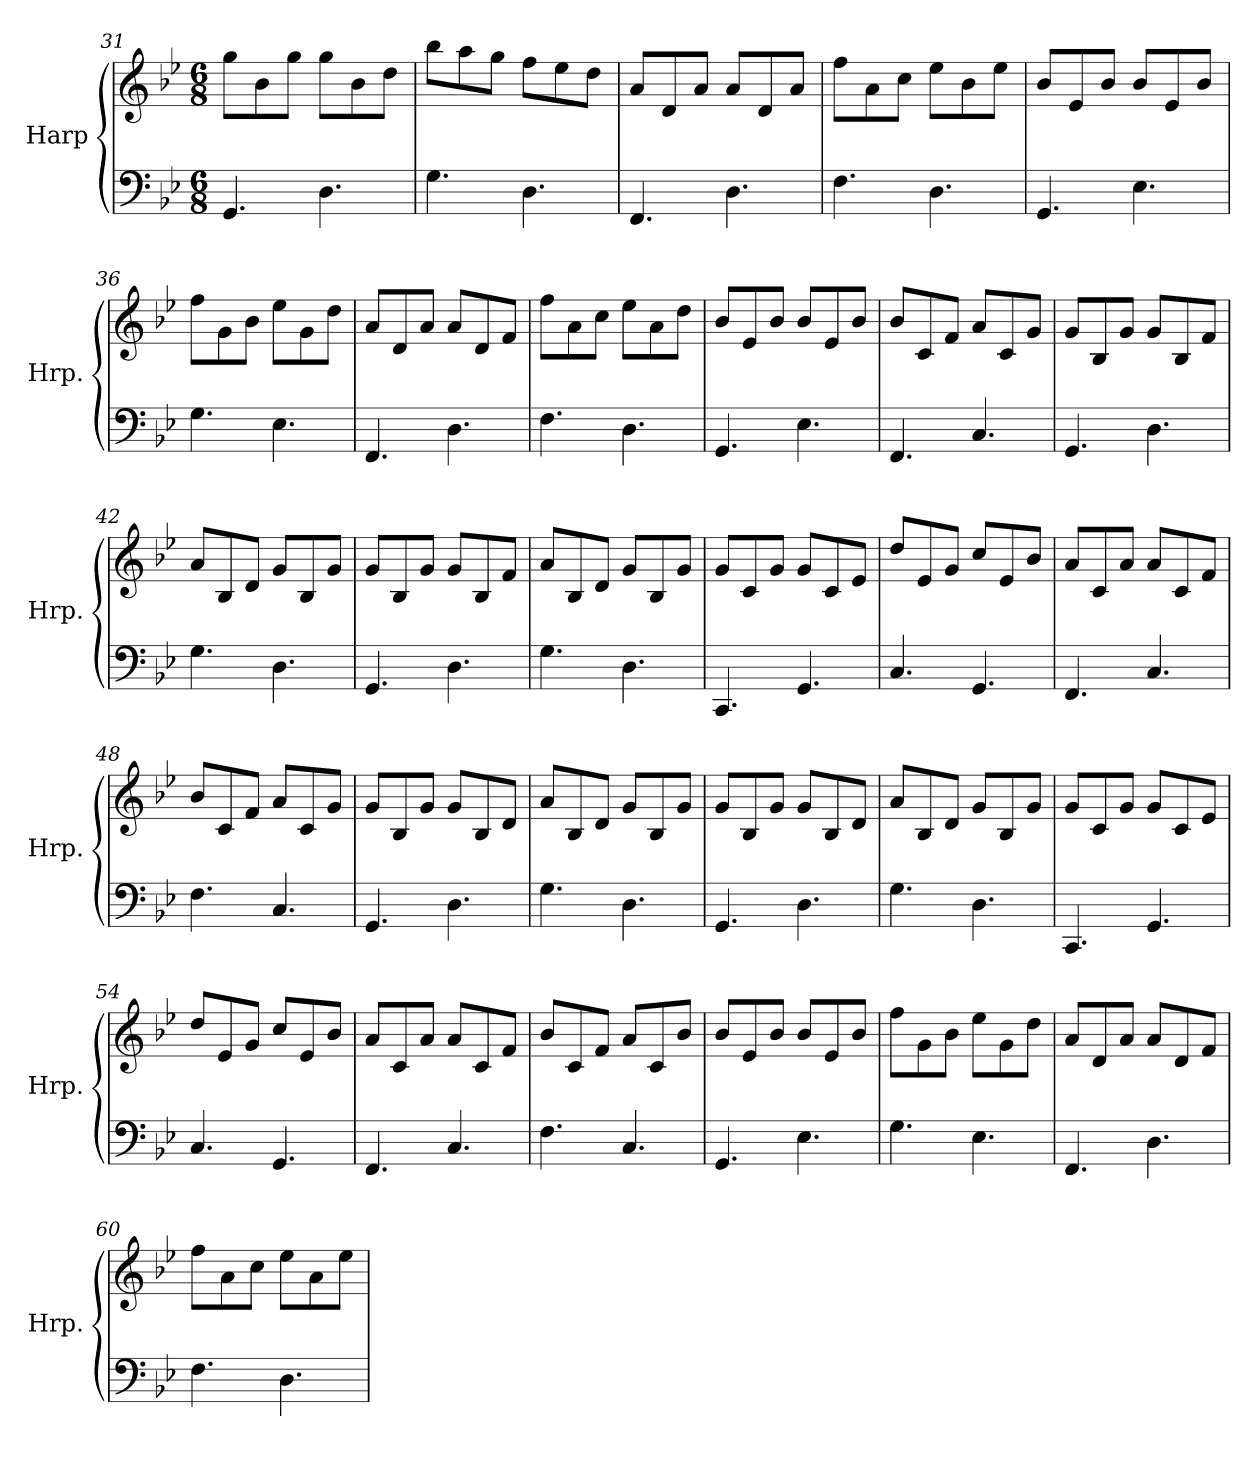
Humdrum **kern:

**kern	**kern
*part1	*part1
*staff2	*staff1
*I"Harp	*
*I'Hrp.	*
*clefF4	*clefG2
*k[b-e-]	*k[b-e-]
*M6/8	*M6/8
=31	=31
4.GG/	8gg\L
.	8b-\
.	8gg\J
4.D\	8gg\L
.	8b-\
.	8dd\J
=32	=32
4.G\	8bb-\L
.	8aa\
.	8gg\J
4.D\	8ff\L
.	8ee-\
.	8dd\J
=33	=33
4.FF/	8a/L
.	8d/
.	8a/J
4.D\	8a/L
.	8d/
.	8a/J
=34	=34
4.F\	8ff\L
.	8a\
.	8cc\J
4.D\	8ee-\L
.	8b-\
.	8ee-\J
=35	=35
4.GG/	8b-/L
.	8e-/
.	8b-/J
4.E-\	8b-/L
.	8e-/
.	8b-/J
!!LO:LB:g=z
=36	=36
4.G\	8ff\L
.	8g\
.	8b-\J
4.E-\	8ee-\L
.	8g\
.	8dd\J
=37	=37
4.FF/	8a/L
.	8d/
.	8a/J
4.D\	8a/L
.	8d/
.	8f/J
=38	=38
4.F\	8ff\L
.	8a\
.	8cc\J
4.D\	8ee-\L
.	8a\
.	8dd\J
=39	=39
4.GG/	8b-/L
.	8e-/
.	8b-/J
4.E-\	8b-/L
.	8e-/
.	8b-/J
=40	=40
4.FF/	8b-/L
.	8c/
.	8f/J
4.C/	8a/L
.	8c/
.	8g/J
=41	=41
4.GG/	8g/L
.	8B-/
.	8g/J
4.D\	8g/L
.	8B-/
.	8f/J
!!LO:LB:g=z
=42	=42
4.G\	8a/L
.	8B-/
.	8d/J
4.D\	8g/L
.	8B-/
.	8g/J
=43	=43
4.GG/	8g/L
.	8B-/
.	8g/J
4.D\	8g/L
.	8B-/
.	8f/J
=44	=44
4.G\	8a/L
.	8B-/
.	8d/J
4.D\	8g/L
.	8B-/
.	8g/J
=45	=45
4.CC/	8g/L
.	8c/
.	8g/J
4.GG/	8g/L
.	8c/
.	8e-/J
=46	=46
4.C/	8dd/L
.	8e-/
.	8g/J
4.GG/	8cc/L
.	8e-/
.	8b-/J
=47	=47
4.FF/	8a/L
.	8c/
.	8a/J
4.C/	8a/L
.	8c/
.	8f/J
!!LO:LB:g=z
=48	=48
4.F\	8b-/L
.	8c/
.	8f/J
4.C/	8a/L
.	8c/
.	8g/J
=49	=49
4.GG/	8g/L
.	8B-/
.	8g/J
4.D\	8g/L
.	8B-/
.	8d/J
=50	=50
4.G\	8a/L
.	8B-/
.	8d/J
4.D\	8g/L
.	8B-/
.	8g/J
=51	=51
4.GG/	8g/L
.	8B-/
.	8g/J
4.D\	8g/L
.	8B-/
.	8d/J
=52	=52
4.G\	8a/L
.	8B-/
.	8d/J
4.D\	8g/L
.	8B-/
.	8g/J
=53	=53
4.CC/	8g/L
.	8c/
.	8g/J
4.GG/	8g/L
.	8c/
.	8e-/J
!!LO:LB:g=z
=54	=54
4.C/	8dd/L
.	8e-/
.	8g/J
4.GG/	8cc/L
.	8e-/
.	8b-/J
=55	=55
4.FF/	8a/L
.	8c/
.	8a/J
4.C/	8a/L
.	8c/
.	8f/J
=56	=56
4.F\	8b-/L
.	8c/
.	8f/J
4.C/	8a/L
.	8c/
.	8b-/J
=57	=57
4.GG/	8b-/L
.	8e-/
.	8b-/J
4.E-\	8b-/L
.	8e-/
.	8b-/J
=58	=58
4.G\	8ff\L
.	8g\
.	8b-\J
4.E-\	8ee-\L
.	8g\
.	8dd\J
=59	=59
4.FF/	8a/L
.	8d/
.	8a/J
4.D\	8a/L
.	8d/
.	8f/J
!!LO:LB:g=z
=60	=60
4.F\	8ff\L
.	8a\
.	8cc\J
4.D\	8ee-\L
.	8a\
.	8ee-\J
=	=
*-	*-
